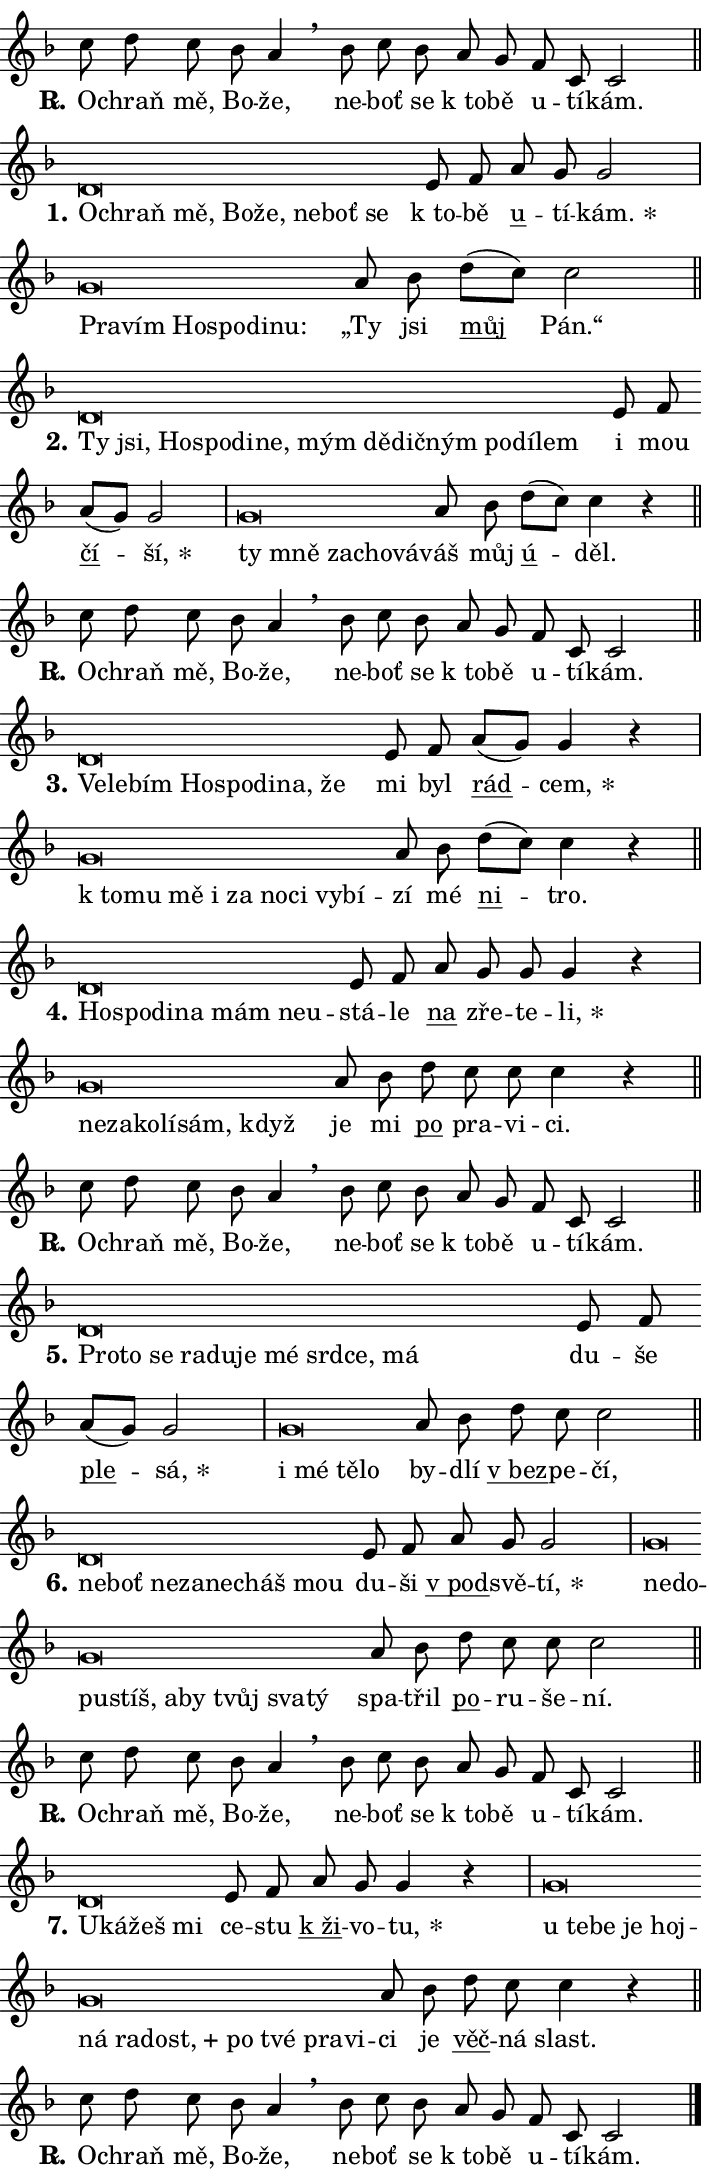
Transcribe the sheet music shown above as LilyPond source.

\version "2.24.0"
\header { tagline = "" }
\paper {
  indent = 0\cm
  top-margin = 0\cm
  right-margin = 0.13\cm % to fit lyric hyphens
  bottom-margin = 0\cm
  left-margin = 0\cm
  paper-width = 12\cm
  page-breaking = #ly:one-page-breaking
  system-system-spacing.basic-distance = #11
  score-system-spacing.basic-distance = #11
  ragged-last = ##f
}


%% Author: Thomas Morley
%% https://lists.gnu.org/archive/html/lilypond-user/2020-05/msg00002.html
#(define (line-position grob)
"Returns position of @var[grob} in current system:
   @code{'start}, if at first time-step
   @code{'end}, if at last time-step
   @code{'middle} otherwise
"
  (let* ((col (ly:item-get-column grob))
         (ln (ly:grob-object col 'left-neighbor))
         (rn (ly:grob-object col 'right-neighbor))
         (col-to-check-left (if (ly:grob? ln) ln col))
         (col-to-check-right (if (ly:grob? rn) rn col))
         (break-dir-left
           (and
             (ly:grob-property col-to-check-left 'non-musical #f)
             (ly:item-break-dir col-to-check-left)))
         (break-dir-right
           (and
             (ly:grob-property col-to-check-right 'non-musical #f)
             (ly:item-break-dir col-to-check-right))))
        (cond ((eqv? 1 break-dir-left) 'start)
              ((eqv? -1 break-dir-right) 'end)
              (else 'middle))))

#(define (tranparent-at-line-position vctor)
  (lambda (grob)
  "Relying on @code{line-position} select the relevant enry from @var{vctor}.
Used to determine transparency,"
    (case (line-position grob)
      ((end) (not (vector-ref vctor 0)))
      ((middle) (not (vector-ref vctor 1)))
      ((start) (not (vector-ref vctor 2))))))

noteHeadBreakVisibility =
#(define-music-function (break-visibility)(vector?)
"Makes @code{NoteHead}s transparent relying on @var{break-visibility}"
#{
  \override NoteHead.transparent =
    #(tranparent-at-line-position break-visibility)
#})

#(define delete-ledgers-for-transparent-note-heads
  (lambda (grob)
    "Reads whether a @code{NoteHead} is transparent.
If so this @code{NoteHead} is removed from @code{'note-heads} from
@var{grob}, which is supposed to be @code{LedgerLineSpanner}.
As a result ledgers are not printed for this @code{NoteHead}"
    (let* ((nhds-array (ly:grob-object grob 'note-heads))
           (nhds-list
             (if (ly:grob-array? nhds-array)
                 (ly:grob-array->list nhds-array)
                 '()))
           ;; Relies on the transparent-property being done before
           ;; Staff.LedgerLineSpanner.after-line-breaking is executed.
           ;; This is fragile ...
           (to-keep
             (remove
               (lambda (nhd)
                 (ly:grob-property nhd 'transparent #f))
               nhds-list)))
      ;; TODO find a better method to iterate over grob-arrays, similiar
      ;; to filter/remove etc for lists
      ;; For now rebuilt from scratch
      (set! (ly:grob-object grob 'note-heads)  '())
      (for-each
        (lambda (nhd)
          (ly:pointer-group-interface::add-grob grob 'note-heads nhd))
        to-keep))))

squashNotes = {
  \override NoteHead.X-extent = #'(-0.2 . 0.2)
  \override NoteHead.Y-extent = #'(-0.75 . 0)
  \override NoteHead.stencil =
    #(lambda (grob)
       (let ((pos (ly:grob-property grob 'staff-position)))
         (begin
           (if (< pos -7) (display "ERROR: Lower brevis then expected\n") (display ""))
           (if (<= pos -6) ly:text-interface::print ly:note-head::print))))
}
unSquashNotes = {
  \revert NoteHead.X-extent
  \revert NoteHead.Y-extent
  \revert NoteHead.stencil
}

hideNotes = \noteHeadBreakVisibility #begin-of-line-visible
unHideNotes = \noteHeadBreakVisibility #all-visible

% work-around for resetting accidentals
% https://lilypond.org/doc/v2.23/Documentation/notation/displaying-rhythms#unmetered-music
cadenzaMeasure = {
  \cadenzaOff
  \partial 1024 s1024
  \cadenzaOn
}

#(define-markup-command (accent layout props text) (markup?)
  "Underline accented syllable"
  (interpret-markup layout props
    #{\markup \override #'(offset . 4.3) \underline { #text }#}))

responsum = \markup \concat {
  "R" \hspace #-1.05 \path #0.1 #'((moveto 0 0.07) (lineto 0.9 0.8)) \hspace #0.05 "."
}

spaceSize = #0.6828661417322834 % exact space size for TeX Gyre Schola

\layout {
  \context {
    \Staff
    \remove "Time_signature_engraver"
    \override LedgerLineSpanner.after-line-breaking = #delete-ledgers-for-transparent-note-heads
  }
  \context {
    \Lyrics {
      \override LyricSpace.minimum-distance = \spaceSize
      \override LyricText.font-name = #"TeX Gyre Schola"
      \override LyricText.font-size = 1
      \override StanzaNumber.font-name = #"TeX Gyre Schola Bold"
      \override StanzaNumber.font-size = 1
    }
  }
  \context {
    \Score 
    \override NoteHead.text =
      #(lambda (grob) 
        (let ((pos (ly:grob-property grob 'staff-position)))
          #{\markup {
            \combine
              \halign #-0.55 \raise #(if (= pos -6) 0 0.5) \override #'(thickness . 2) \draw-line #'(3.2 . 0)
              \musicglyph "noteheads.sM1"
          }#}))
  }
}

% magnetic-lyrics.ily
%
%   written by
%     Jean Abou Samra <jean@abou-samra.fr>
%     Werner Lemberg <wl@gnu.org>
%
%   adapted by
%     Jiri Hon <jiri.hon@gmail.com>
%
% Version 2022-Apr-15

% https://www.mail-archive.com/lilypond-user@gnu.org/msg149350.html

#(define (Left_hyphen_pointer_engraver context)
   "Collect syllable-hyphen-syllable occurrences in lyrics and store
them in properties.  This engraver only looks to the left.  For
example, if the lyrics input is @code{foo -- bar}, it does the
following.

@itemize @bullet
@item
Set the @code{text} property of the @code{LyricHyphen} grob between
@q{foo} and @q{bar} to @code{foo}.

@item
Set the @code{left-hyphen} property of the @code{LyricText} grob with
text @q{foo} to the @code{LyricHyphen} grob between @q{foo} and
@q{bar}.
@end itemize

Use this auxiliary engraver in combination with the
@code{lyric-@/text::@/apply-@/magnetic-@/offset!} hook."
   (let ((hyphen #f)
         (text #f))
     (make-engraver
      (acknowledgers
       ((lyric-syllable-interface engraver grob source-engraver)
        (set! text grob)))
      (end-acknowledgers
       ((lyric-hyphen-interface engraver grob source-engraver)
        ;(when (not (grob::has-interface grob 'lyric-space-interface))
          (set! hyphen grob)));)
      ((stop-translation-timestep engraver)
       (when (and text hyphen)
         (ly:grob-set-object! text 'left-hyphen hyphen))
       (set! text #f)
       (set! hyphen #f)))))

#(define (lyric-text::apply-magnetic-offset! grob)
   "If the space between two syllables is less than the value in
property @code{LyricText@/.details@/.squash-threshold}, move the right
syllable to the left so that it gets concatenated with the left
syllable.

Use this function as a hook for
@code{LyricText@/.after-@/line-@/breaking} if the
@code{Left_@/hyphen_@/pointer_@/engraver} is active."
   (let ((hyphen (ly:grob-object grob 'left-hyphen #f)))
     (when hyphen
       (let ((left-text (ly:spanner-bound hyphen LEFT)))
         (when (grob::has-interface left-text 'lyric-syllable-interface)
           (let* ((common (ly:grob-common-refpoint grob left-text X))
                  (this-x-ext (ly:grob-extent grob common X))
                  (left-x-ext
                   (begin
                     ;; Trigger magnetism for left-text.
                     (ly:grob-property left-text 'after-line-breaking)
                     (ly:grob-extent left-text common X)))
                  ;; `delta` is the gap width between two syllables.
                  (delta (- (interval-start this-x-ext)
                            (interval-end left-x-ext)))
                  (details (ly:grob-property grob 'details))
                  (threshold (assoc-get 'squash-threshold details 0.2)))
             (when (< delta threshold)
               (let* (;; We have to manipulate the input text so that
                      ;; ligatures crossing syllable boundaries are not
                      ;; disabled.  For languages based on the Latin
                      ;; script this is essentially a beautification.
                      ;; However, for non-Western scripts it can be a
                      ;; necessity.
                      (lt (ly:grob-property left-text 'text))
                      (rt (ly:grob-property grob 'text))
                      (is-space (grob::has-interface hyphen 'lyric-space-interface))
                      (space (if is-space " " ""))
                      (extra-delta (if is-space spaceSize 0))
                      ;; Append new syllable.
                      (ltrt-space (if (and (string? lt) (string? rt))
                                (string-append lt space rt)
                                (make-concat-markup (list lt space rt))))
                      ;; Right-align `ltrt` to the right side.
                      (ltrt-space-markup (grob-interpret-markup
                               grob
                               (make-translate-markup
                                (cons (interval-length this-x-ext) 0)
                                (make-right-align-markup ltrt-space)))))
                 (begin
                   ;; Don't print `left-text`.
                   (ly:grob-set-property! left-text 'stencil #f)
                   ;; Set text and stencil (which holds all collected
                   ;; syllables so far) and shift it to the left.
                   (ly:grob-set-property! grob 'text ltrt-space)
                   (ly:grob-set-property! grob 'stencil ltrt-space-markup)
                   (ly:grob-translate-axis! grob (- (- delta extra-delta)) X))))))))))


#(define (lyric-hyphen::displace-bounds-first grob)
   ;; Make very sure this callback isn't triggered too early.
   (let ((left (ly:spanner-bound grob LEFT))
         (right (ly:spanner-bound grob RIGHT)))
     (ly:grob-property left 'after-line-breaking)
     (ly:grob-property right 'after-line-breaking)
     (ly:lyric-hyphen::print grob)))

squashThreshold = #0.4

\layout {
  \context {
    \Lyrics
    \consists #Left_hyphen_pointer_engraver
    \override LyricText.after-line-breaking =
      #lyric-text::apply-magnetic-offset!
    \override LyricHyphen.stencil = #lyric-hyphen::displace-bounds-first
    \override LyricText.details.squash-threshold = \squashThreshold
    \override LyricHyphen.minimum-distance = 0
    \override LyricHyphen.minimum-length = \squashThreshold
  }
}

squashText = \override LyricText.details.squash-threshold = 9999
unSquashText = \override LyricText.details.squash-threshold = \squashThreshold

leftText = \override LyricText.self-alignment-X = #LEFT
unLeftText = \revert LyricText.self-alignment-X

starOffset = #(lambda (grob) 
                (let ((x_offset (ly:self-alignment-interface::aligned-on-x-parent grob)))
                  (if (= x_offset 0) 0 (+ x_offset 1.2))))

star = #(define-music-function (syllable)(string?)
"Append star separator at the end of a syllable"
#{
  \once \override LyricText.X-offset = #starOffset
  \lyricmode { \markup {
    #syllable
    \override #'((font-name . "TeX Gyre Schola Bold")) \hspace #0.2 \lower #0.65 \larger "*"
  } }
#})

starAccent = #(define-music-function (syllable)(string?)
"Append star separator at the end of a syllable and make accent"
#{
  \once \override LyricText.X-offset = #starOffset
  \lyricmode { \markup {
    \accent #syllable
    \override #'((font-name . "TeX Gyre Schola Bold")) \hspace #0.2 \lower #0.65 \larger "*"
  } }
#})

breath = #(define-music-function (syllable)(string?)
"Append breathing indicator at the end of a syllable"
#{
  \lyricmode { \markup { #syllable "+" } }
#})

optionalBreath = #(define-music-function (syllable)(string?)
"Append optional breathing indicator at the end of a syllable"
#{
  \lyricmode { \markup { #syllable "(+)" } }
#})


\score {
    <<
        \new Voice = "melody" { \cadenzaOn \key f \major \relative { c''8 d c bes a4 \breathe \bar "" bes8 c bes \bar "" a g \bar "" f c c2 \cadenzaMeasure \bar "||" \break } }
        \new Lyrics \lyricsto "melody" { \lyricmode { \set stanza = \responsum
O -- chraň mě, Bo -- že, ne -- boť se "k to" -- bě u -- tí -- kám. } }
    >>
    \layout {}
}

\score {
    <<
        \new Voice = "melody" { \cadenzaOn \key f \major \relative { \squashNotes d'\breve*1/16 \hideNotes \breve*1/16 \bar "" \breve*1/16 \bar "" \breve*1/16 \bar "" \breve*1/16 \bar "" \breve*1/16 \bar "" \breve*1/16 \breve*1/16 \bar "" \unHideNotes \unSquashNotes e8 f \bar "" a g g2 \cadenzaMeasure \bar "|" \squashNotes g\breve*1/16 \hideNotes \breve*1/16 \bar "" \breve*1/16 \bar "" \breve*1/16 \bar "" \breve*1/16 \breve*1/16 \bar "" \unHideNotes \unSquashNotes a8 bes \bar "" d[( c)] c2 \cadenzaMeasure \bar "||" \break } }
        \new Lyrics \lyricsto "melody" { \lyricmode { \set stanza = "1."
\leftText O -- \squashText chraň mě, Bo -- že, ne -- boť se \unLeftText \unSquashText "k to" -- bě \markup \accent u -- tí -- \star kám. \leftText Pra -- \squashText vím Ho -- spo -- di -- nu: \unLeftText \unSquashText „Ty jsi \markup \accent můj Pán.“ } }
    >>
    \layout {}
}

\score {
    <<
        \new Voice = "melody" { \cadenzaOn \key f \major \relative { \squashNotes d'\breve*1/16 \hideNotes \breve*1/16 \bar "" \breve*1/16 \bar "" \breve*1/16 \bar "" \breve*1/16 \bar "" \breve*1/16 \bar "" \breve*1/16 \bar "" \breve*1/16 \bar "" \breve*1/16 \bar "" \breve*1/16 \bar "" \breve*1/16 \bar "" \breve*1/16 \breve*1/16 \bar "" \unHideNotes \unSquashNotes e8 f \bar "" a[( g)] g2 \cadenzaMeasure \bar "|" \squashNotes g\breve*1/16 \hideNotes \breve*1/16 \bar "" \breve*1/16 \bar "" \breve*1/16 \breve*1/16 \bar "" \unHideNotes \unSquashNotes a8 bes \bar "" d[( c)] c4 r \cadenzaMeasure \bar "||" \break } }
        \new Lyrics \lyricsto "melody" { \lyricmode { \set stanza = "2."
\leftText Ty \squashText jsi, Ho -- spo -- di -- ne, mým dě -- dič -- ným po -- dí -- lem \unLeftText \unSquashText i mou \markup \accent čí -- \star ší, \leftText ty \squashText mně za -- cho -- vá -- \unLeftText \unSquashText váš můj \markup \accent ú -- děl. } }
    >>
    \layout {}
}

\score {
    <<
        \new Voice = "melody" { \cadenzaOn \key f \major \relative { c''8 d c bes a4 \breathe \bar "" bes8 c bes \bar "" a g \bar "" f c c2 \cadenzaMeasure \bar "||" \break } }
        \new Lyrics \lyricsto "melody" { \lyricmode { \set stanza = \responsum
O -- chraň mě, Bo -- že, ne -- boť se "k to" -- bě u -- tí -- kám. } }
    >>
    \layout {}
}

\score {
    <<
        \new Voice = "melody" { \cadenzaOn \key f \major \relative { \squashNotes d'\breve*1/16 \hideNotes \breve*1/16 \bar "" \breve*1/16 \bar "" \breve*1/16 \bar "" \breve*1/16 \bar "" \breve*1/16 \bar "" \breve*1/16 \breve*1/16 \bar "" \unHideNotes \unSquashNotes e8 f \bar "" a[( g)] g4 r \cadenzaMeasure \bar "|" \squashNotes g\breve*1/16 \hideNotes \breve*1/16 \bar "" \breve*1/16 \bar "" \breve*1/16 \bar "" \breve*1/16 \bar "" \breve*1/16 \bar "" \breve*1/16 \bar "" \breve*1/16 \breve*1/16 \bar "" \unHideNotes \unSquashNotes a8 bes \bar "" d[( c)] c4 r \cadenzaMeasure \bar "||" \break } }
        \new Lyrics \lyricsto "melody" { \lyricmode { \set stanza = "3."
\leftText Ve -- \squashText le -- bím Ho -- spo -- di -- na, že \unLeftText \unSquashText mi byl \markup \accent rád -- \star cem, \leftText "k to" -- \squashText mu mě i za no -- ci vy -- bí -- \unLeftText \unSquashText zí mé \markup \accent ni -- tro. } }
    >>
    \layout {}
}

\score {
    <<
        \new Voice = "melody" { \cadenzaOn \key f \major \relative { \squashNotes d'\breve*1/16 \hideNotes \breve*1/16 \bar "" \breve*1/16 \bar "" \breve*1/16 \bar "" \breve*1/16 \bar "" \breve*1/16 \breve*1/16 \bar "" \unHideNotes \unSquashNotes e8 f \bar "" a g g g4 r \cadenzaMeasure \bar "|" \squashNotes g\breve*1/16 \hideNotes \breve*1/16 \bar "" \breve*1/16 \bar "" \breve*1/16 \bar "" \breve*1/16 \breve*1/16 \bar "" \unHideNotes \unSquashNotes a8 bes \bar "" d c c c4 r \cadenzaMeasure \bar "||" \break } }
        \new Lyrics \lyricsto "melody" { \lyricmode { \set stanza = "4."
\leftText Ho -- \squashText spo -- di -- na mám ne -- u -- \unLeftText \unSquashText stá -- le \markup \accent na zře -- te -- \star li, \leftText ne -- \squashText za -- ko -- lí -- sám, když \unLeftText \unSquashText je mi \markup \accent po pra -- vi -- ci. } }
    >>
    \layout {}
}

\score {
    <<
        \new Voice = "melody" { \cadenzaOn \key f \major \relative { c''8 d c bes a4 \breathe \bar "" bes8 c bes \bar "" a g \bar "" f c c2 \cadenzaMeasure \bar "||" \break } }
        \new Lyrics \lyricsto "melody" { \lyricmode { \set stanza = \responsum
O -- chraň mě, Bo -- že, ne -- boť se "k to" -- bě u -- tí -- kám. } }
    >>
    \layout {}
}

\score {
    <<
        \new Voice = "melody" { \cadenzaOn \key f \major \relative { \squashNotes d'\breve*1/16 \hideNotes \breve*1/16 \bar "" \breve*1/16 \bar "" \breve*1/16 \bar "" \breve*1/16 \bar "" \breve*1/16 \bar "" \breve*1/16 \bar "" \breve*1/16 \bar "" \breve*1/16 \breve*1/16 \bar "" \unHideNotes \unSquashNotes e8 f \bar "" a[( g)] g2 \cadenzaMeasure \bar "|" \squashNotes g\breve*1/16 \hideNotes \breve*1/16 \bar "" \breve*1/16 \breve*1/16 \bar "" \unHideNotes \unSquashNotes a8 bes \bar "" d c c2 \cadenzaMeasure \bar "||" \break } }
        \new Lyrics \lyricsto "melody" { \lyricmode { \set stanza = "5."
\leftText Pro -- \squashText to se ra -- du -- je mé srd -- ce, má \unLeftText \unSquashText du -- še \markup \accent ple -- \star sá, \leftText i \squashText mé tě -- lo \unLeftText \unSquashText by -- dlí \markup \accent "v bez" -- pe -- čí, } }
    >>
    \layout {}
}

\score {
    <<
        \new Voice = "melody" { \cadenzaOn \key f \major \relative { \squashNotes d'\breve*1/16 \hideNotes \breve*1/16 \bar "" \breve*1/16 \bar "" \breve*1/16 \bar "" \breve*1/16 \bar "" \breve*1/16 \breve*1/16 \bar "" \unHideNotes \unSquashNotes e8 f \bar "" a g g2 \cadenzaMeasure \bar "|" \squashNotes g\breve*1/16 \hideNotes \breve*1/16 \bar "" \breve*1/16 \bar "" \breve*1/16 \bar "" \breve*1/16 \bar "" \breve*1/16 \bar "" \breve*1/16 \bar "" \breve*1/16 \breve*1/16 \bar "" \unHideNotes \unSquashNotes a8 bes \bar "" d c c c2 \cadenzaMeasure \bar "||" \break } }
        \new Lyrics \lyricsto "melody" { \lyricmode { \set stanza = "6."
\leftText ne -- \squashText boť ne -- za -- ne -- cháš mou \unLeftText \unSquashText du -- ši \markup \accent "v pod" -- svě -- \star tí, \leftText ne -- \squashText do -- pu -- stíš, a -- by tvůj sva -- tý \unLeftText \unSquashText spa -- třil \markup \accent po -- ru -- še -- ní. } }
    >>
    \layout {}
}

\score {
    <<
        \new Voice = "melody" { \cadenzaOn \key f \major \relative { c''8 d c bes a4 \breathe \bar "" bes8 c bes \bar "" a g \bar "" f c c2 \cadenzaMeasure \bar "||" \break } }
        \new Lyrics \lyricsto "melody" { \lyricmode { \set stanza = \responsum
O -- chraň mě, Bo -- že, ne -- boť se "k to" -- bě u -- tí -- kám. } }
    >>
    \layout {}
}

\score {
    <<
        \new Voice = "melody" { \cadenzaOn \key f \major \relative { \squashNotes d'\breve*1/16 \hideNotes \breve*1/16 \bar "" \breve*1/16 \breve*1/16 \bar "" \unHideNotes \unSquashNotes e8 f \bar "" a g g4 r \cadenzaMeasure \bar "|" \squashNotes g\breve*1/16 \hideNotes \breve*1/16 \bar "" \breve*1/16 \bar "" \breve*1/16 \bar "" \breve*1/16 \bar "" \breve*1/16 \bar "" \breve*1/16 \bar "" \breve*1/16 \bar "" \breve*1/16 \bar "" \breve*1/16 \bar "" \breve*1/16 \breve*1/16 \bar "" \unHideNotes \unSquashNotes a8 bes \bar "" d c c4 r \cadenzaMeasure \bar "||" \break } }
        \new Lyrics \lyricsto "melody" { \lyricmode { \set stanza = "7."
\leftText U -- \squashText ká -- žeš mi \unLeftText \unSquashText ce -- stu \markup \accent "k ži" -- vo -- \star tu, \leftText u \squashText te -- be je hoj -- ná ra -- \breath "dost," po tvé pra -- vi -- \unLeftText \unSquashText ci je \markup \accent věč -- ná slast. } }
    >>
    \layout {}
}

\score {
    <<
        \new Voice = "melody" { \cadenzaOn \key f \major \relative { c''8 d c bes a4 \breathe \bar "" bes8 c bes \bar "" a g \bar "" f c c2 \cadenzaMeasure \bar "||" \break } \bar "|." }
        \new Lyrics \lyricsto "melody" { \lyricmode { \set stanza = \responsum
O -- chraň mě, Bo -- že, ne -- boť se "k to" -- bě u -- tí -- kám. } }
    >>
    \layout {}
}
